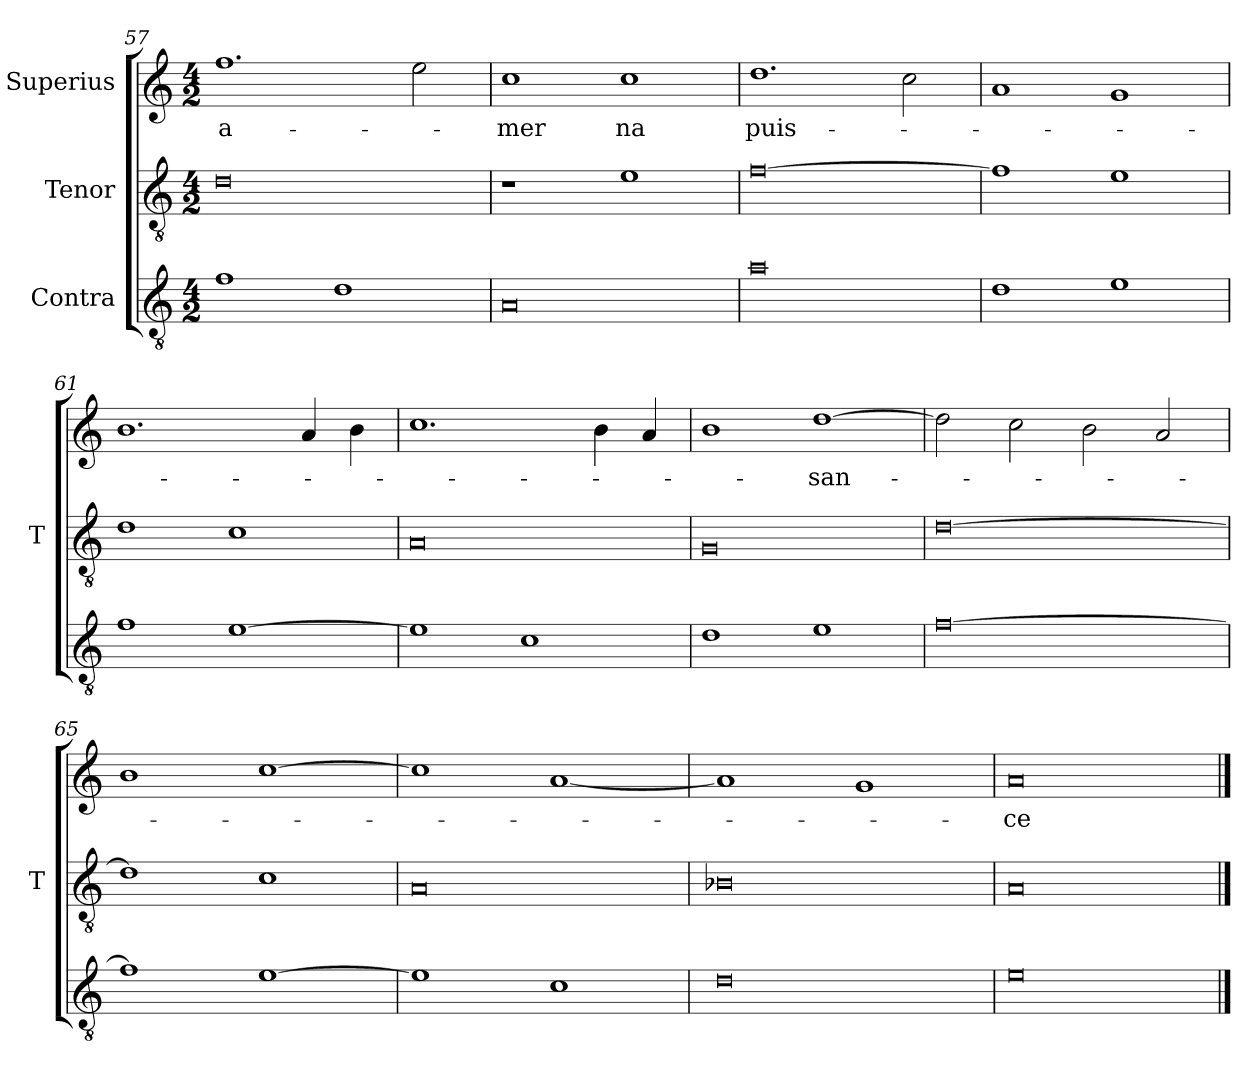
**kern	**kern	**kern	**text
*part3	*part2	*part1	*part1
*staff3	*staff2	*staff1	*staff1
*I"Contra	*I"Tenor	*I"Superius	*
*	*I'T	*	*
*clefGv2	*clefGv2	*clefG2	*
*M4/2	*M4/2	*M4/2	*
=57	=57	=57	=57
1f	0d	1.ff	a-
1d	.	.	.
.	.	2ee	.
=58	=58	=58	=58
0A	1r	1cc	-mer
.	1e	1cc	-na
=59	=59	=59	=59
0a	[0f	1.dd	puis-
.	.	2cc	.
=60	=60	=60	=60
1d	1f]	1a	.
1e	1e	1g	.
=61	=61	=61	=61
1f	1d	1.b	.
[1e	1c	.	.
.	.	4a	.
.	.	4b	.
=62	=62	=62	=62
1e]	0A	1.cc	.
1c	.	.	.
.	.	4b	.
.	.	4a	.
=63	=63	=63	=63
1d	0G	1b	.
1e	.	[1dd	-san-
=64	=64	=64	=64
[0f	[0d	2dd]	.
.	.	2cc	.
.	.	2b	.
.	.	2a	.
=65	=65	=65	=65
1f]	1d]	1b	.
[1e	1c	[1cc	.
=66	=66	=66	=66
1e]	0A	1cc]	.
1c	.	[1a	.
=67	=67	=67	=67
0d	0B-X	1a]	.
.	.	1g	.
=68	=68	=68	=68
0e	0A	0a	-ce
==	==	==	==
*-	*-	*-	*-
